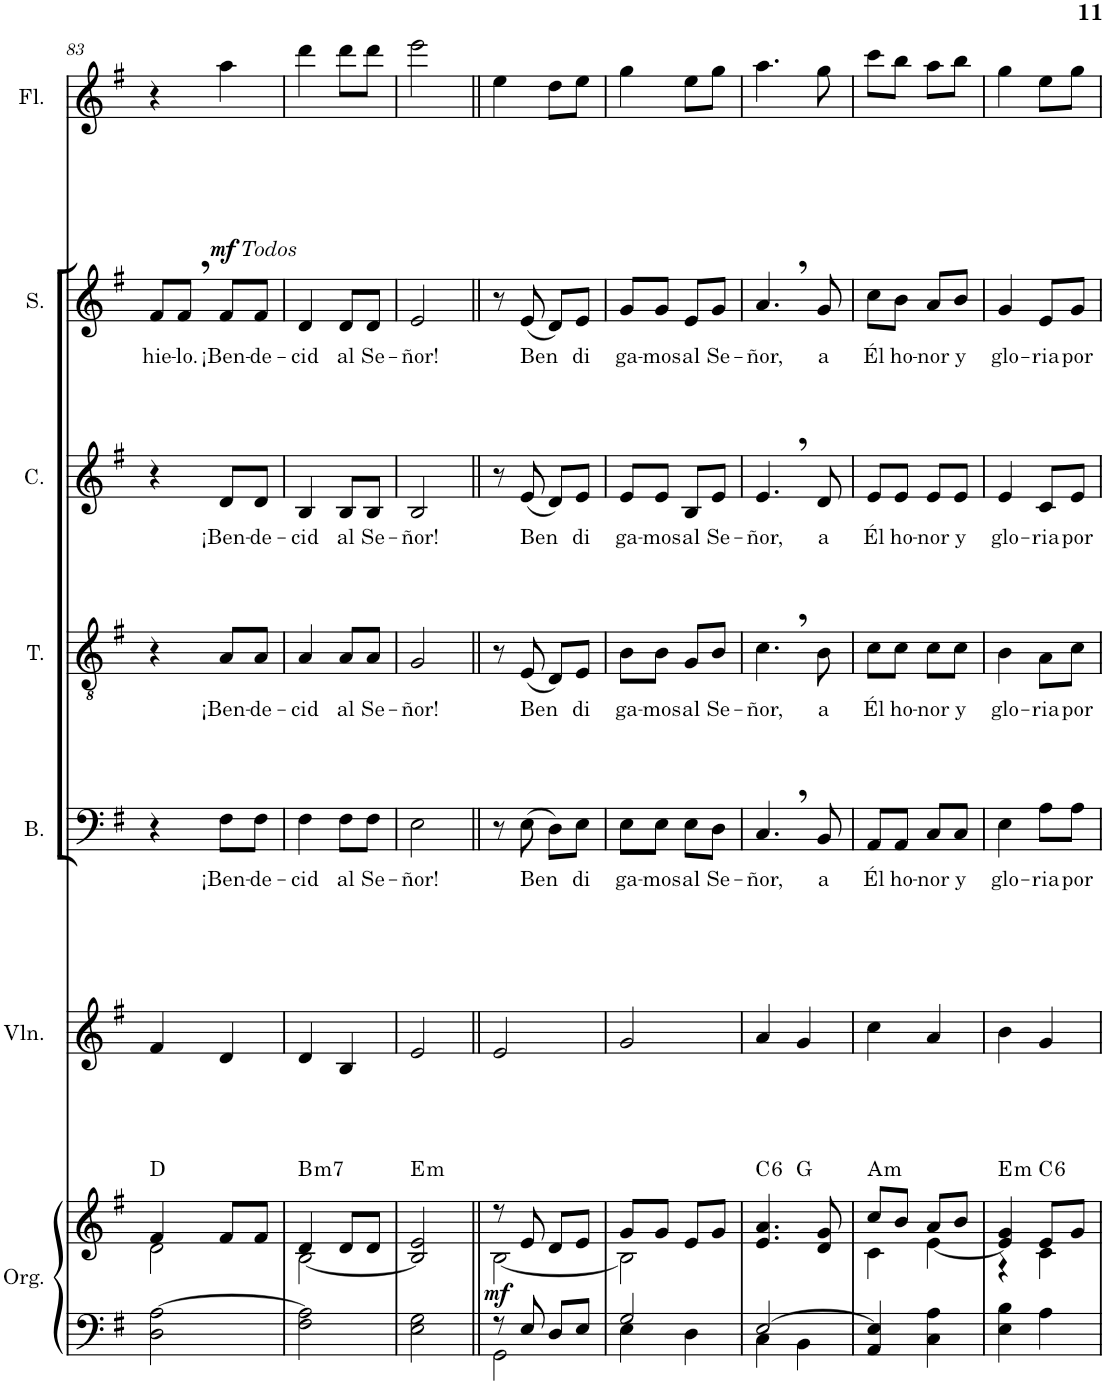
**kern	**kern	**dynam	**harte	**kern	**kern	**text	**kern	**text	**kern	**text	**kern	**text	**dynam	**kern
*part7	*part7	*part7	*part7	*part6	*part5	*part5	*part4	*part4	*part3	*part3	*part2	*part2	*part2	*part1
*staff8	*staff7	*staff7/8	*	*staff6	*staff5	*staff5	*staff4	*staff4	*staff3	*staff3	*staff2	*staff2	*staff2	*staff1
*I"Órgano	*	*	*	*I"Violín	*I"Bajo	*	*I"Tenor	*	*I"Contralto	*	*I"Soprano	*	*	*I"Flauta
*	*	*	*	*I'Vln.	*I'B.	*	*I'T.	*	*I'C.	*	*I'S.	*	*	*I'Fl.
!!LO:PB:g=z
*clefF4	*clefG2	*	*	*clefG2	*clefF4	*	*clefGv2	*	*clefG2	*	*clefG2	*	*	*clefG2
*k[f#]	*k[f#]	*	*	*k[f#]	*k[f#]	*	*k[f#]	*	*k[f#]	*	*k[f#]	*	*	*k[f#]
*M2/4	*M2/4	*	*	*M2/4	*M2/4	*	*M2/4	*	*M2/4	*	*M2/4	*	*	*M2/4
=83	=83	=83	=83	=83	=83	=83	=83	=83	=83	=83	=83	=83	=83	=83
*	*^	*	*	*	*	*	*	*	*	*	*	*	*	*
!	!	!	!	!	!	!	!	!	!	!	!	!	!LO:LY:b	!	!
2D\ [2A\	4f#/	2d\	.	D:maj	4f#/	4r	.	4r	.	4r	.	8f#/L	hie-	.	4r
!	!	!	!	!	!	!	!	!	!	!	!	!	!LO:LY:b	!	!
.	.	.	.	.	.	.	.	.	.	.	.	8f#,/J	-lo.	.	.
!	!	!	!	!	!	!	!	!	!	!	!	!LO:TX:a:i:t=Todos	!	!	!
!	!	!	!	!	!	!	!LO:LY:b	!	!LO:LY:b	!	!LO:LY:b	!	!LO:LY:b	!LO:DY:a	!
.	8f#/L	.	.	.	4d/	8F#\L	¡Ben-	8A/L	¡Ben-	8d/L	¡Ben-	8f#/L	¡Ben-	mf	4aa\
!	!	!	!	!	!	!	!LO:LY:b	!	!LO:LY:b	!	!LO:LY:b	!	!LO:LY:b	!	!
.	8f#/J	.	.	.	.	8F#\J	-de-	8A/J	-de-	8d/J	-de-	8f#/J	-de-	.	.
=84	=84	=84	=84	=84	=84	=84	=84	=84	=84	=84	=84	=84	=84	=84	=84
!	!	!	!	!LO:H:kt=m7	!	!	!LO:LY:b	!	!LO:LY:b	!	!LO:LY:b	!	!LO:LY:b	!	!
2F#\ 2A\]	4d/	[2B\	.	B:min7	4d/	4F#\	-cid	4A/	-cid	4B/	-cid	4d/	-cid	.	4ddd\
!	!	!	!	!	!	!	!LO:LY:b	!	!LO:LY:b	!	!LO:LY:b	!	!LO:LY:b	!	!
.	8d/L	.	.	.	4B/	8F#\L	al	8A/L	al	8B/L	al	8d/L	al	.	8ddd\L
!	!	!	!	!	!	!	!LO:LY:b	!	!LO:LY:b	!	!LO:LY:b	!	!LO:LY:b	!	!
.	8d/J	.	.	.	.	8F#\J	Se-	8A/J	Se-	8B/J	Se-	8d/J	Se-	.	8ddd\J
*	*v	*v	*	*	*	*	*	*	*	*	*	*	*	*	*
=85	=85	=85	=85	=85	=85	=85	=85	=85	=85	=85	=85	=85	=85	=85
!	!	!	!LO:H:kt=m	!	!	!LO:LY:b	!	!LO:LY:b	!	!LO:LY:b	!	!LO:LY:b	!	!
2E\ 2G\	2B/] 2e/	.	E:min	2e/	2E\	-ñor!	2G/	-ñor!	2B/	-ñor!	2e/	-ñor!	.	2eee\
=86||	=86||	=86||	=86||	=86||	=86||	=86||	=86||	=86||	=86||	=86||	=86||	=86||	=86||	=86||
*^	*^	*	*	*	*	*	*	*	*	*	*	*	*	*
!	!	!	!	!LO:DY:b	!	!	!	!	!	!	!	!	!	!	!	!
8r	2GG\	8r	[2B\	mf	.	2e/	8r	.	8r	.	8r	.	8r	.	.	4ee\
!	!	!	!	!	!	!	!	!LO:LY:b	!	!LO:LY:b	!	!LO:LY:b	!	!LO:LY:b	!	!
8E/	.	8e/	.	.	.	.	(8E\	Ben	(8E/	Ben	(8e/	Ben	(8e/	Ben	.	.
8D/L	.	8d/L	.	.	.	.	8D\L)	.	8D/L)	.	8d/L)	.	8d/L)	.	.	8dd\L
!	!	!	!	!	!	!	!	!LO:LY:b	!	!LO:LY:b	!	!LO:LY:b	!	!LO:LY:b	!	!
8E/J	.	8e/J	.	.	.	.	8E\J	di	8E/J	di	8e/J	di	8e/J	di	.	8ee\J
=87	=87	=87	=87	=87	=87	=87	=87	=87	=87	=87	=87	=87	=87	=87	=87	=87
!	!	!	!	!	!	!	!	!LO:LY:b	!	!LO:LY:b	!	!LO:LY:b	!	!LO:LY:b	!	!
2G/	4E\	8g/L	2B\]	.	.	2g/	8E\L	-ga-	8B\L	-ga-	8e/L	-ga-	8g/L	-ga-	.	4gg\
!	!	!	!	!	!	!	!	!LO:LY:b	!	!LO:LY:b	!	!LO:LY:b	!	!LO:LY:b	!	!
.	.	8g/J	.	.	.	.	8E\J	-mos	8B\J	-mos	8e/J	-mos	8g/J	-mos	.	.
!	!	!	!	!	!	!	!	!LO:LY:b	!	!LO:LY:b	!	!LO:LY:b	!	!LO:LY:b	!	!
.	4D\	8e/L	.	.	.	.	8E\L	al	8G/L	al	8B/L	al	8e/L	al	.	8ee\L
!	!	!	!	!	!	!	!	!LO:LY:b	!	!LO:LY:b	!	!LO:LY:b	!	!LO:LY:b	!	!
.	.	8g/J	.	.	.	.	8D\J	Se-	8B/J	Se-	8e/J	Se-	8g/J	Se-	.	8gg\J
=88	=88	=88	=88	=88	=88	=88	=88	=88	=88	=88	=88	=88	=88	=88	=88	=88
!	!	!	!	!	!LO:H:kt=6	!	!	!LO:LY:b	!	!LO:LY:b	!	!LO:LY:b	!	!LO:LY:b	!	!
[2E/	4C\	4.e/ 4.a/	4ryy	.	C:maj6	4a/	4.C,/	-ñor,	4.c,\	-ñor,	4.e,/	-ñor,	4.a,/	-ñor,	.	4.aa\
.	4BB\	.	4ryy	.	G:maj	4g/	.	.	.	.	.	.	.	.	.	.
!	!	!	!	!	!	!	!	!LO:LY:b	!	!LO:LY:b	!	!LO:LY:b	!	!LO:LY:b	!	!
.	.	8d/ 8g/	.	.	.	.	8BB/	a	8B\	a	8d/	a	8g/	a	.	8gg\
*v	*v	*	*	*	*	*	*	*	*	*	*	*	*	*	*	*
=89	=89	=89	=89	=89	=89	=89	=89	=89	=89	=89	=89	=89	=89	=89	=89
!	!	!	!	!LO:H:kt=m	!	!	!LO:LY:b	!	!LO:LY:b	!	!LO:LY:b	!	!LO:LY:b	!	!
4AA/ 4E/]	8cc/L	4c\	.	A:min	4cc\	8AA/L	Él	8c\L	Él	8e/L	Él	8cc\L	Él	.	8ccc\L
!	!	!	!	!	!	!	!LO:LY:b	!	!LO:LY:b	!	!LO:LY:b	!	!LO:LY:b	!	!
.	8b/J	.	.	.	.	8AA/J	ho-	8c\J	ho-	8e/J	ho-	8b\J	ho-	.	8bb\J
!	!	!	!	!	!	!	!LO:LY:b	!	!LO:LY:b	!	!LO:LY:b	!	!LO:LY:b	!	!
4C\ 4A\	8a/L	[4e\	.	.	4a/	8C/L	-nor	8c\L	-nor	8e/L	-nor	8a/L	-nor	.	8aa\L
!	!	!	!	!	!	!	!LO:LY:b	!	!LO:LY:b	!	!LO:LY:b	!	!LO:LY:b	!	!
.	8b/J	.	.	.	.	8C/J	y	8c\J	y	8e/J	y	8b/J	y	.	8bb\J
=90	=90	=90	=90	=90	=90	=90	=90	=90	=90	=90	=90	=90	=90	=90	=90
!	!	!	!	!LO:H:kt=m	!	!	!LO:LY:b	!	!LO:LY:b	!	!LO:LY:b	!	!LO:LY:b	!	!
4E\ 4B\	4e/] 4g/	4r	.	E:min	4b\	4E\	glo-	4B\	glo-	4e/	glo-	4g/	glo-	.	4gg\
!	!	!	!	!LO:H:kt=6	!	!	!LO:LY:b	!	!LO:LY:b	!	!LO:LY:b	!	!LO:LY:b	!	!
4A\	8e/L	4c\	.	C:maj6	4g/	8A\L	-ria	8A\L	-ria	8c/L	-ria	8e/L	-ria	.	8ee\L
!	!	!	!	!	!	!	!LO:LY:b	!	!LO:LY:b	!	!LO:LY:b	!	!LO:LY:b	!	!
.	8g/J	.	.	.	.	8A\J	por	8c\J	por	8e/J	por	8g/J	por	.	8gg\J
*	*v	*v	*	*	*	*	*	*	*	*	*	*	*	*	*
=	=	=	=	=	=	=	=	=	=	=	=	=	=	=
*-	*-	*-	*-	*-	*-	*-	*-	*-	*-	*-	*-	*-	*-	*-
